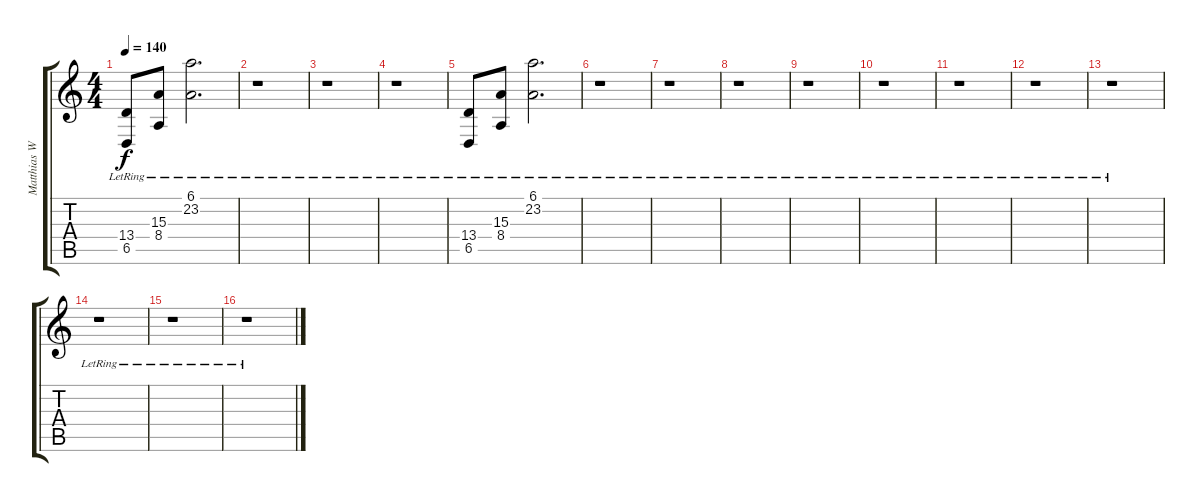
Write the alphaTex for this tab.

\track ("Matthias Wiesner" "Matthias W") {instrument honkytonkpiano}
\staff {score tabs}
\tuning (Eb4 Bb3 Gb3 Db3 Ab2 Eb2) {hide}
\ts (4 4)
\tempo 140
\clef g2
\ks c
(13.4 6.5{lr}).8{dy f volume 10} (15.3 8.4{lr}).8 (6.1{lr} 23.2).2{d} |
r.1 |
r.1 |
r.1 |
(13.4 6.5{lr}).8 (15.3 8.4{lr}).8 (6.1{lr} 23.2).2{d} |
r.1 |
r.1 |
r.1 |
r.1 |
r.1 |
r.1 |
r.1 |
r.1 |
r.1 |
r.1 |
r.1
